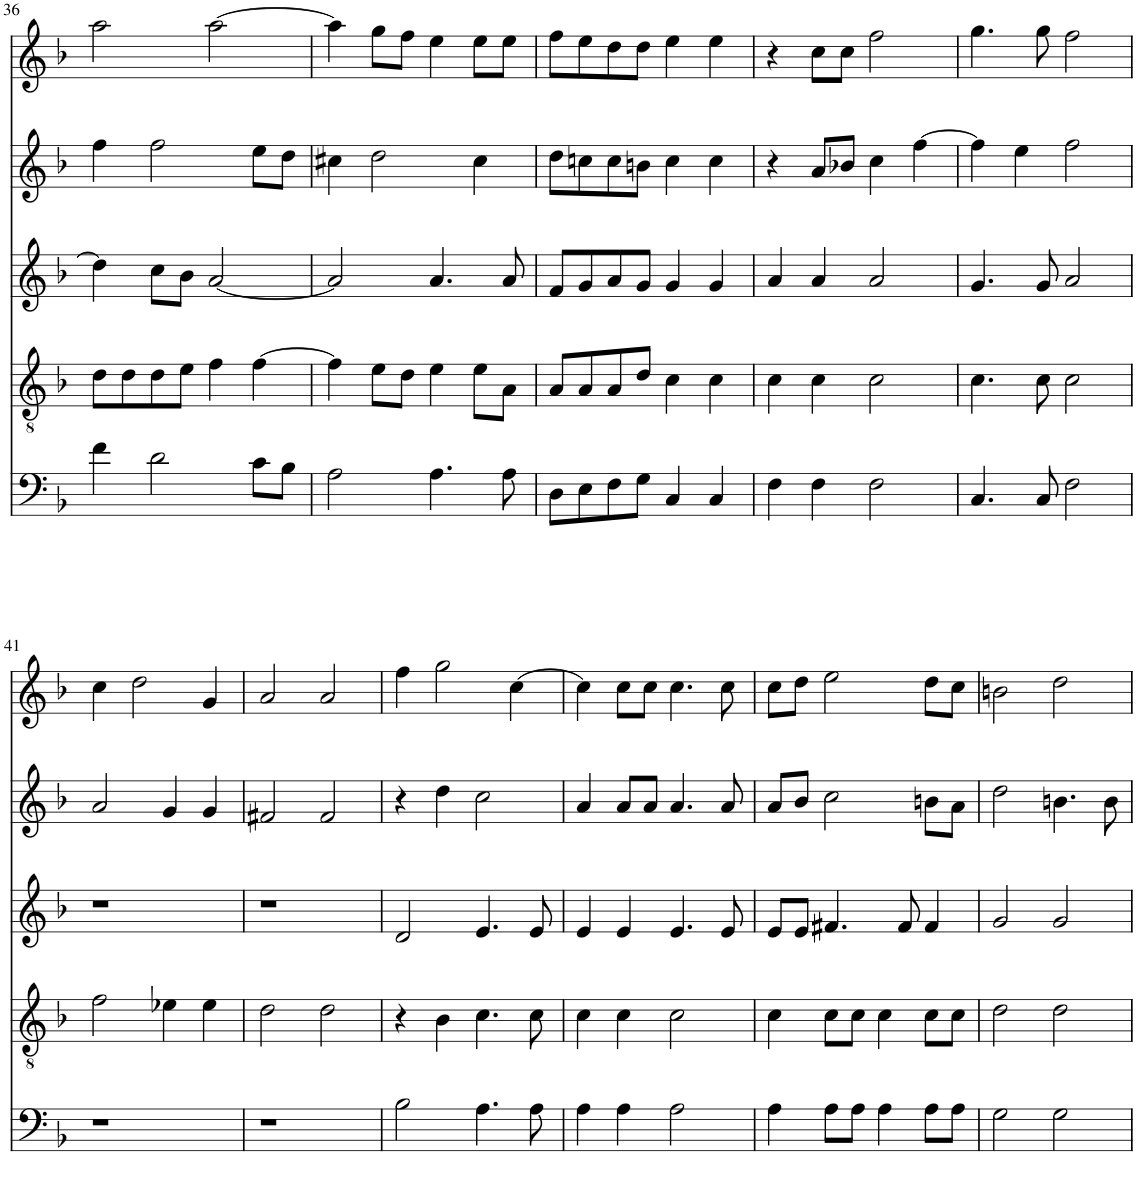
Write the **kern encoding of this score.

**kern	**kern	**kern	**kern	**kern
*part5	*part4	*part3	*part2	*part1
*staff5	*staff4	*staff3	*staff2	*staff1
*I"vox	*I"vox	*I"vox	*I"vox	*I"vox
!!LO:PB:g=z
*clefF4	*clefGv2	*clefG2	*clefG2	*clefG2
*k[b-]	*k[b-]	*k[b-]	*k[b-]	*k[b-]
*M4/4	*M4/4	*M4/4	*M4/4	*M4/4
=36	=36	=36	=36	=36
4f\	8d\L	4dd\]	4ff\	2aa\
.	8d\	.	.	.
2d\	8d\	8cc\L	2ff\	.
.	8e\J	8b-\J	.	.
.	4f\	[2a/	.	[2aa\
8c\L	[4f\	.	8ee\L	.
8B-\J	.	.	8dd\J	.
=37	=37	=37	=37	=37
2A\	4f\]	2a/]	4cc#X\	4aa\]
.	8e\L	.	2dd\	8gg\L
.	8d\J	.	.	8ff\J
4.A\	4e\	4.a/	.	4ee\
.	8e\L	.	4cc#\	8ee\L
8A\	8A\J	8a/	.	8ee\J
=38	=38	=38	=38	=38
8D\L	8A/L	8f/L	8dd\L	8ff\L
8E\	8A/	8g/	8ccn\	8ee\
8F\	8A/	8a/	8cc\	8dd\
8G\J	8d/J	8g/J	8bn\J	8dd\J
4C/	4c\	4g/	4cc\	4ee\
4C/	4c\	4g/	4cc\	4ee\
=39	=39	=39	=39	=39
4F\	4c\	4a/	4r	4r
4F\	4c\	4a/	8a/L	8cc\L
.	.	.	8b-X/J	8cc\J
2F\	2c\	2a/	4cc\	2ff\
.	.	.	[4ff\	.
=40	=40	=40	=40	=40
4.C/	4.c\	4.g/	4ff\]	4.gg\
.	.	.	4ee\	.
8C/	8c\	8g/	.	8gg\
2F\	2c\	2a/	2ff\	2ff\
!!LO:LB:g=z
=41	=41	=41	=41	=41
1r	2f\	1r	2a/	4cc\
.	.	.	.	2dd\
.	4e-X\	.	4g/	.
.	4e-\	.	4g/	4g/
=42	=42	=42	=42	=42
1r	2d\	1r	2f#X/	2a/
.	2d\	.	2f#/	2a/
=43	=43	=43	=43	=43
2B-\	4r	2d/	4r	4ff\
.	4B-\	.	4dd\	2gg\
4.A\	4.c\	4.e/	2cc\	.
.	.	.	.	[4cc\
8A\	8c\	8e/	.	.
=44	=44	=44	=44	=44
4A\	4c\	4e/	4a/	4cc\]
4A\	4c\	4e/	8a/L	8cc\L
.	.	.	8a/J	8cc\J
2A\	2c\	4.e/	4.a/	4.cc\
.	.	8e/	8a/	8cc\
=45	=45	=45	=45	=45
4A\	4c\	8e/L	8a/L	8cc\L
.	.	8e/J	8b-/J	8dd\J
8A\L	8c\L	4.f#X/	2cc\	2ee\
8A\J	8c\J	.	.	.
4A\	4c\	.	.	.
.	.	8f#/	.	.
8A\L	8c\L	4f#/	8bn\L	8dd\L
8A\J	8c\J	.	8a\J	8cc\J
=46	=46	=46	=46	=46
2G\	2d\	2g/	2dd\	2bn\
2G\	2d\	2g/	4.bn\	2dd\
.	.	.	8b\	.
=	=	=	=	=
*-	*-	*-	*-	*-
